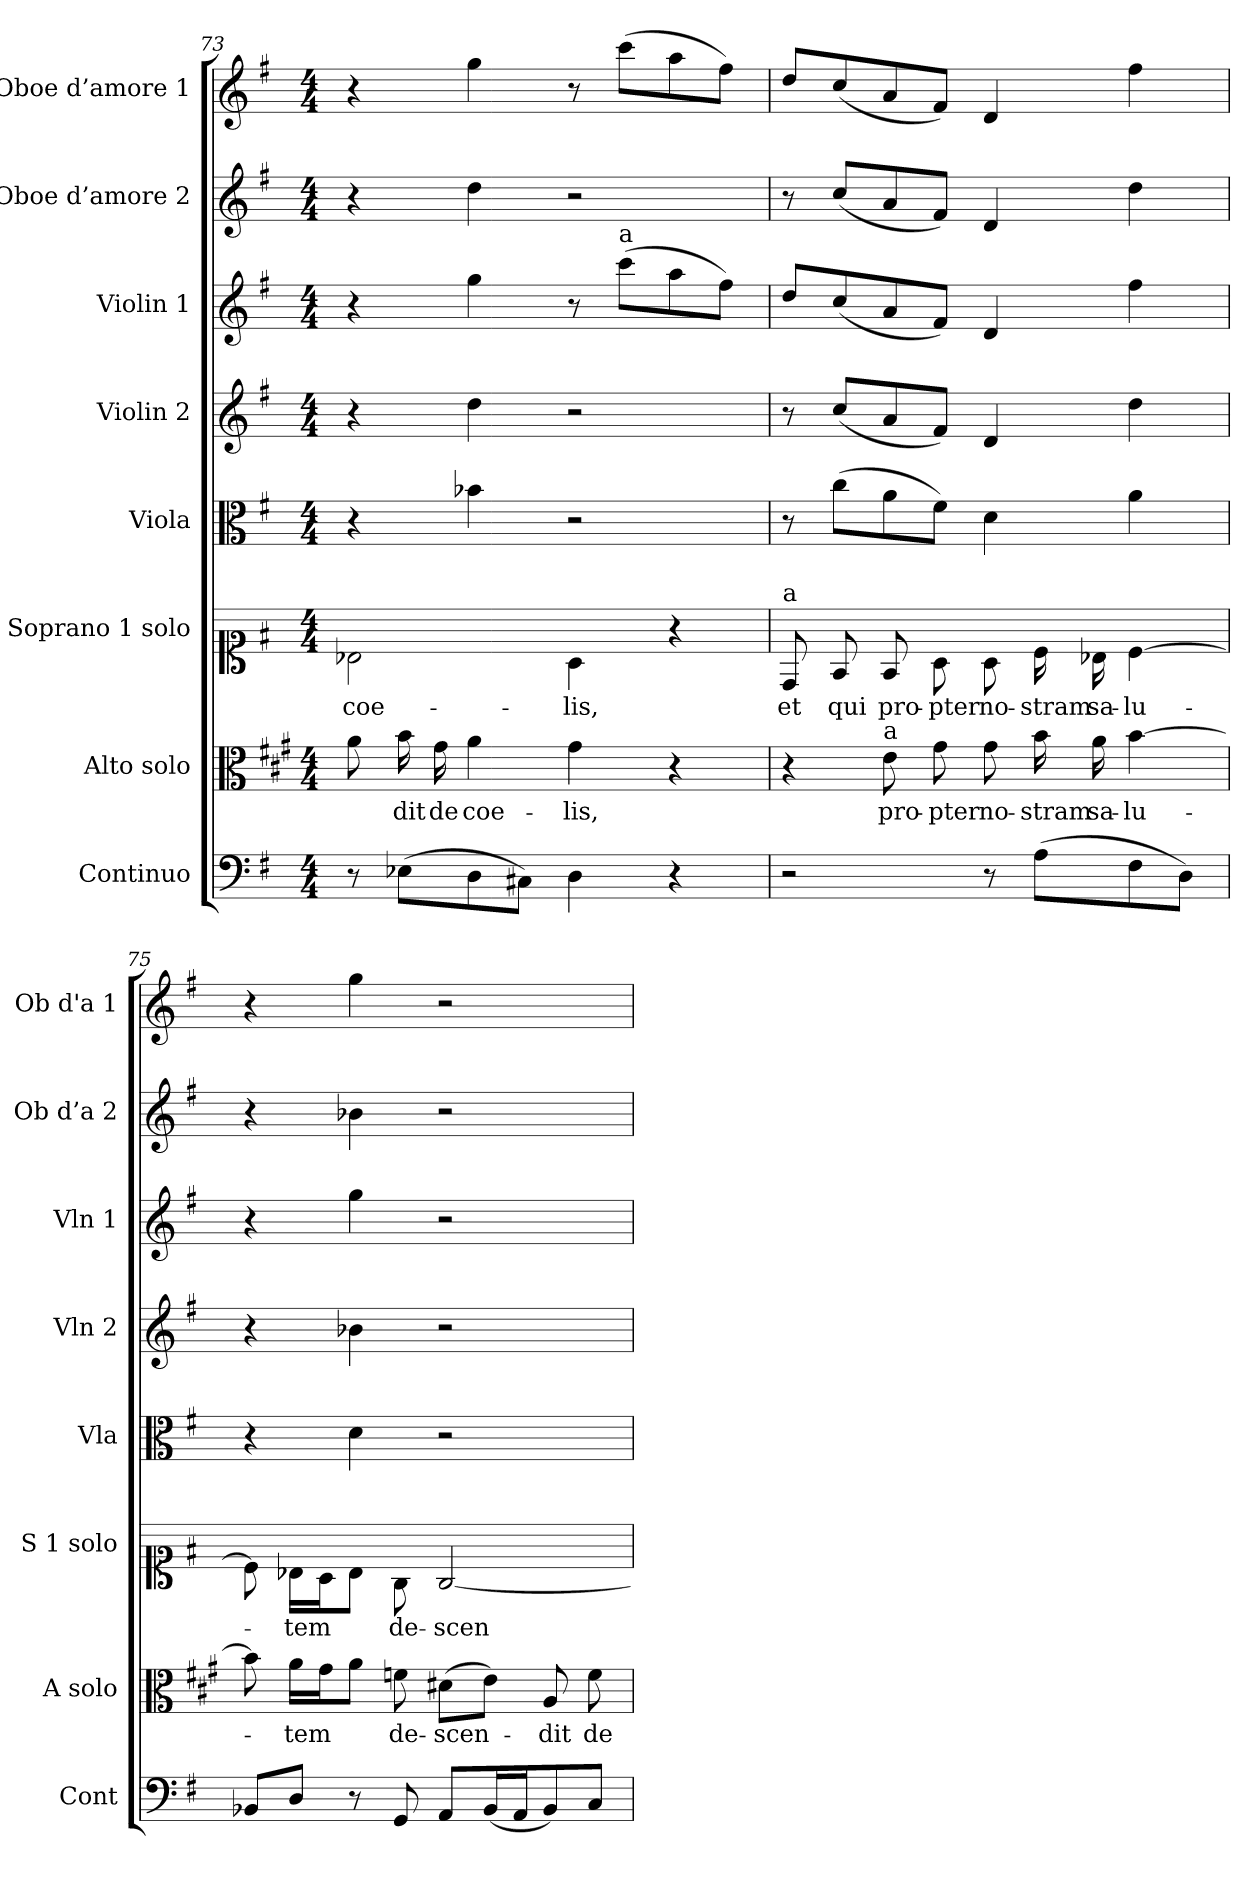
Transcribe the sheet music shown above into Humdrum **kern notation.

**kern	**kern	**text	**kern	**text	**kern	**kern	**kern	**kern	**kern
*part8	*part7	*part7	*part6	*part6	*part5	*part4	*part3	*part2	*part1
*staff8	*staff7	*staff7	*staff6	*staff6	*staff5	*staff4	*staff3	*staff2	*staff1
*I"Continuo	*I"Alto solo	*	*I"Soprano 1 solo	*	*I"Viola	*I"Violin 2	*I"Violin 1	*I"Oboe d’amore 2	*I"Oboe d’amore 1
*I'Cont	*I'A solo	*	*I'S 1 solo	*	*I'Vla	*I'Vln 2	*I'Vln 1	*I'Ob d’a 2	*I'Ob d'a 1
!!LO:PB:g=z
*clefF4	*clefC3	*	*clefC1	*	*clefC3	*clefG2	*clefG2	*clefG2	*clefG2
*	*ITrd1c2	*	*ITrd-7c-12	*	*	*	*	*	*
*k[f#]	*k[f#]	*	*k[f#]	*	*k[f#]	*k[f#]	*k[f#]	*k[f#]	*k[f#]
*M4/4	*M4/4	*	*M4/4	*	*M4/4	*M4/4	*M4/4	*M4/4	*M4/4
=73	=73	=73	=73	=73	=73	=73	=73	=73	=73
!	!	!	!	!LO:LY:b	!	!	!	!	!
8r	8g\	.	2b-X\	coe-	4r	4r	4r	4r	4r
!	!	!LO:LY:b	!	!	!	!	!	!	!
(8E-X\L	16a\	-dit	.	.	.	.	.	.	.
!	!	!LO:LY:b	!	!	!	!	!	!	!
.	16f#\	de	.	.	.	.	.	.	.
!	!	!LO:LY:b	!	!	!	!	!	!	!
8D\	4g\	coe-	.	.	4b-X\	4dd\	4gg\	4dd\	4gg\
8C#X\J)	.	.	.	.	.	.	.	.	.
!	!	!LO:LY:b	!	!LO:LY:b	!	!	!	!	!
4D\	4f#\	-lis,	4a\	-lis,	2r	2r	8r	2r	8r
!	!	!	!	!	!	!	!LO:TX:a:t=a	!	!
.	.	.	.	.	.	.	(8ccc\L	.	(8ccc\L
4r	4r	.	4r	.	.	.	8aa\	.	8aa\
.	.	.	.	.	.	.	8ff#\J)	.	8ff#\J)
=74	=74	=74	=74	=74	=74	=74	=74	=74	=74
!	!	!	!LO:TX:a:t=a	!	!	!	!	!	!
!	!	!	!	!LO:LY:b	!	!	!	!	!
2r	4r	.	8d/	et	8r	8r	8dd/L	8r	8dd/L
!	!	!	!	!LO:LY:b	!	!	!	!	!
.	.	.	8f#/	qui	(8cc\L	(8cc/L	(8cc/	(8cc/L	(8cc/
!	!LO:TX:a:t=a	!	!	!	!	!	!	!	!
!	!	!LO:LY:b	!	!LO:LY:b	!	!	!	!	!
.	8d\	pro-	8f#/	pro-	8a\	8a/	8a/	8a/	8a/
!	!	!LO:LY:b	!	!LO:LY:b	!	!	!	!	!
.	8f#\	-pter	8a\	-pter	8f#\J)	8f#/J)	8f#/J)	8f#/J)	8f#/J)
!	!	!LO:LY:b	!	!LO:LY:b	!	!	!	!	!
8r	8f#\	no-	8a\	no-	4d\	4d/	4d/	4d/	4d/
!	!	!LO:LY:b	!	!LO:LY:b	!	!	!	!	!
(8A\L	16a\	-stram	16cc\	-stram	.	.	.	.	.
!	!	!LO:LY:b	!	!LO:LY:b	!	!	!	!	!
.	16g\	sa-	16b-X\	sa-	.	.	.	.	.
!	!	!LO:LY:b	!	!LO:LY:b	!	!	!	!	!
8F#\	[4a\	-lu-	[4cc\	-lu-	4a\	4dd\	4ff#\	4dd\	4ff#\
8D\J)	.	.	.	.	.	.	.	.	.
=75	=75	=75	=75	=75	=75	=75	=75	=75	=75
8BB-X/L	8a\]	.	8cc\]	.	4r	4r	4r	4r	4r
!	!	!LO:LY:b	!	!LO:LY:b	!	!	!	!	!
8D/J	16g\LL	-tem	16b-X\LL	-tem	.	.	.	.	.
.	16f#\J	.	16a\J	.	.	.	.	.	.
8r	8g\J	.	8b-\J	.	4d\	4b-X\	4gg\	4b-X\	4gg\
!	!	!LO:LY:b	!	!LO:LY:b	!	!	!	!	!
8GG/	8e-X\	de-	8g\	de-	.	.	.	.	.
!	!	!LO:LY:b	!	!LO:LY:b	!	!	!	!	!
8AA/L	(8c#X\L	-scen-	[2g/	-scen-	2r	2r	2r	2r	2r
(16BB-/L	8d\J)	.	.	.	.	.	.	.	.
16AA/J	.	.	.	.	.	.	.	.	.
!	!	!LO:LY:b	!	!	!	!	!	!	!
8BB-/)	8G/	-dit	.	.	.	.	.	.	.
!	!	!LO:LY:b	!	!	!	!	!	!	!
8C/J	8e-\	de	.	.	.	.	.	.	.
=	=	=	=	=	=	=	=	=	=
*-	*-	*-	*-	*-	*-	*-	*-	*-	*-
